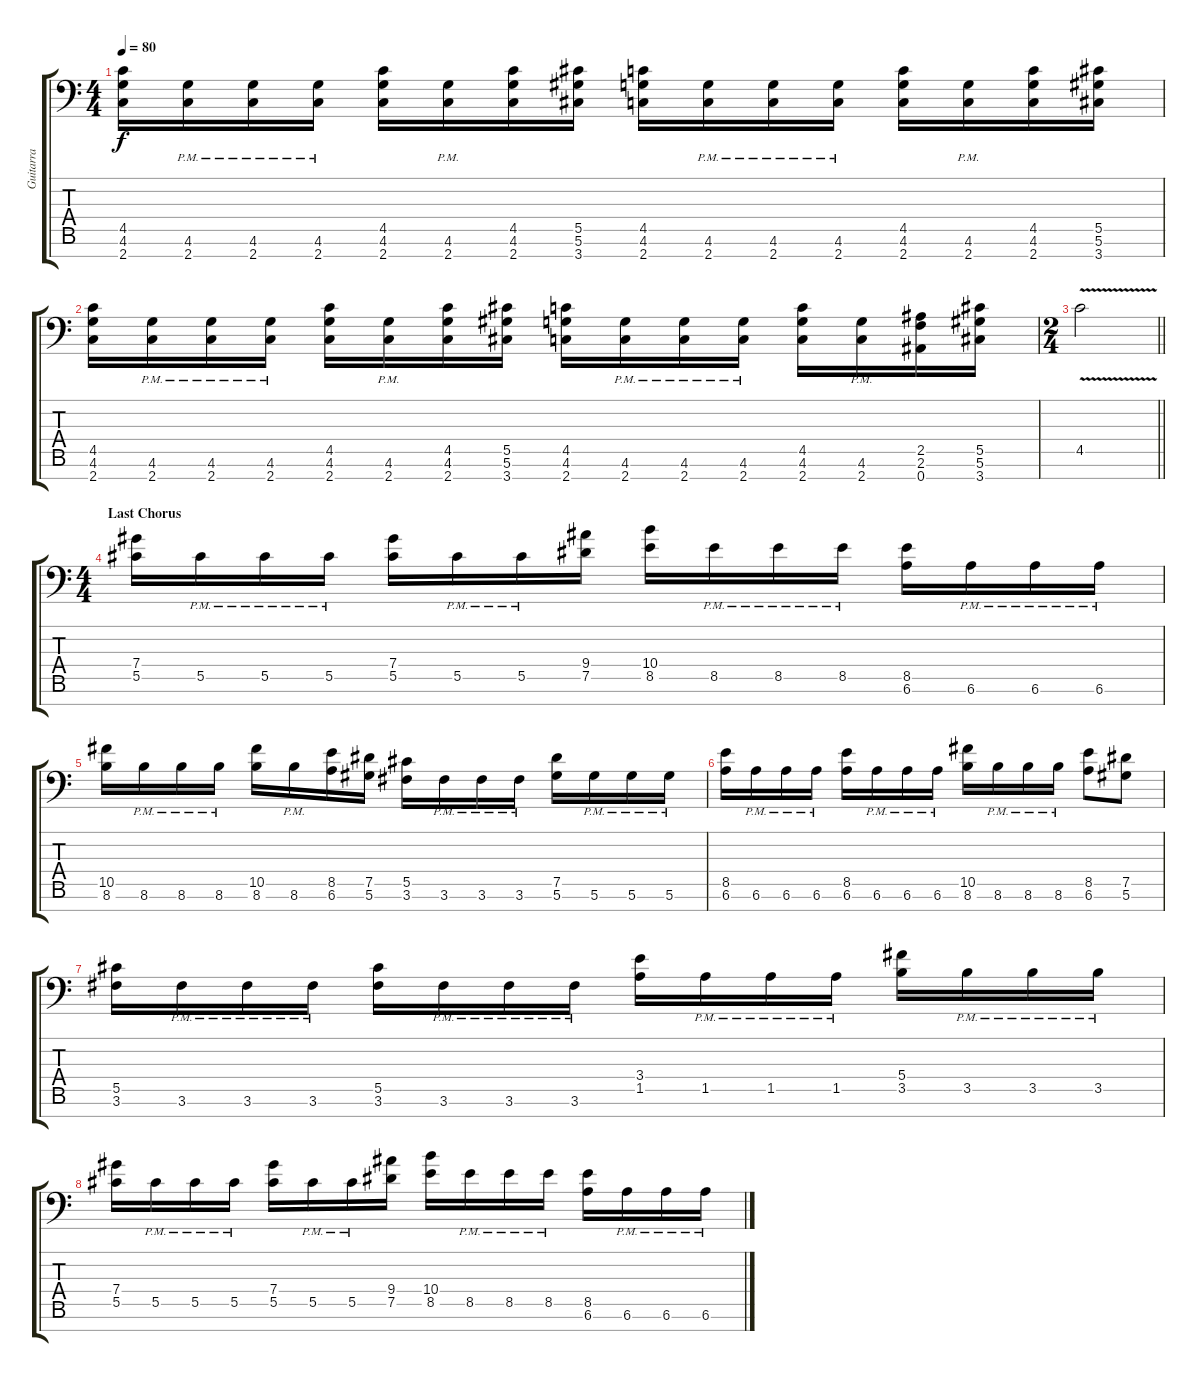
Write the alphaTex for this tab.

\track ("Guitarra" "Guitarra") {instrument distortionguitar}
\staff {score tabs}
\tuning (Eb4 Bb3 Gb3 Db3 Ab2 Eb2 Bb1) {hide}
\ts (4 4)
\tempo 80
\clef f4
\ks c
(4.5 4.6 2.7).16{dy f} (4.6{pm} 2.7{pm}).16 (4.6{pm} 2.7{pm}).16 (4.6{pm} 2.7{pm}).16 (4.5 4.6 2.7).16 (4.6{pm} 2.7{pm}).16 (4.5 4.6 2.7).16 (5.5 5.6 3.7).16 (4.5 4.6 2.7).16 (4.6{pm} 2.7{pm}).16 (4.6{pm} 2.7{pm}).16 (4.6{pm} 2.7{pm}).16 (4.5 4.6 2.7).16 (4.6{pm} 2.7{pm}).16 (4.5 4.6 2.7).16 (5.5 5.6 3.7).16 |
(4.5 4.6 2.7).16 (4.6{pm} 2.7{pm}).16 (4.6{pm} 2.7{pm}).16 (4.6{pm} 2.7{pm}).16 (4.5 4.6 2.7).16 (4.6{pm} 2.7{pm}).16 (4.5 4.6 2.7).16 (5.5 5.6 3.7).16 (4.5 4.6 2.7).16 (4.6{pm} 2.7{pm}).16 (4.6{pm} 2.7{pm}).16 (4.6{pm} 2.7{pm}).16 (4.5 4.6 2.7).16 (4.6{pm} 2.7{pm}).16 (2.5 2.6 0.7).16 (5.5 5.6 3.7).16 |
\ts (2 4)
\barLineRight lightlight
4.5{v}.2 |
\ts (4 4)
\section ("" "Last Chorus")
(7.4 5.5).16 5.5{pm}.16 5.5{pm}.16 5.5{pm}.16 (7.4 5.5).16 5.5{pm}.16 5.5{pm}.16 (9.4 7.5).16 (10.4 8.5).16 8.5{pm}.16 8.5{pm}.16 8.5{pm}.16 (8.5 6.6).16 6.6{pm}.16 6.6{pm}.16 6.6{pm}.16 |
(10.5 8.6).16 8.6{pm}.16 8.6{pm}.16 8.6{pm}.16 (10.5 8.6).16 8.6{pm}.16 (8.5 6.6).16 (7.5 5.6).16 (5.5 3.6).16 3.6{pm}.16 3.6{pm}.16 3.6{pm}.16 (7.5 5.6).16 5.6{pm}.16 5.6{pm}.16 5.6{pm}.16 |
(8.5 6.6).16 6.6{pm}.16 6.6{pm}.16 6.6{pm}.16 (8.5 6.6).16 6.6{pm}.16 6.6{pm}.16 6.6{pm}.16 (10.5 8.6).16 8.6{pm}.16 8.6{pm}.16 8.6{pm}.16 (8.5 6.6).8 (7.5 5.6).8 |
(5.5 3.6).16 3.6{pm}.16 3.6{pm}.16 3.6{pm}.16 (5.5 3.6).16 3.6{pm}.16 3.6{pm}.16 3.6{pm}.16 (3.4 1.5).16 1.5{pm}.16 1.5{pm}.16 1.5{pm}.16 (5.4 3.5).16 3.5{pm}.16 3.5{pm}.16 3.5{pm}.16 |
(7.4 5.5).16 5.5{pm}.16 5.5{pm}.16 5.5{pm}.16 (7.4 5.5).16 5.5{pm}.16 5.5{pm}.16 (9.4 7.5).16 (10.4 8.5).16 8.5{pm}.16 8.5{pm}.16 8.5{pm}.16 (8.5 6.6).16 6.6{pm}.16 6.6{pm}.16 6.6{pm}.16
